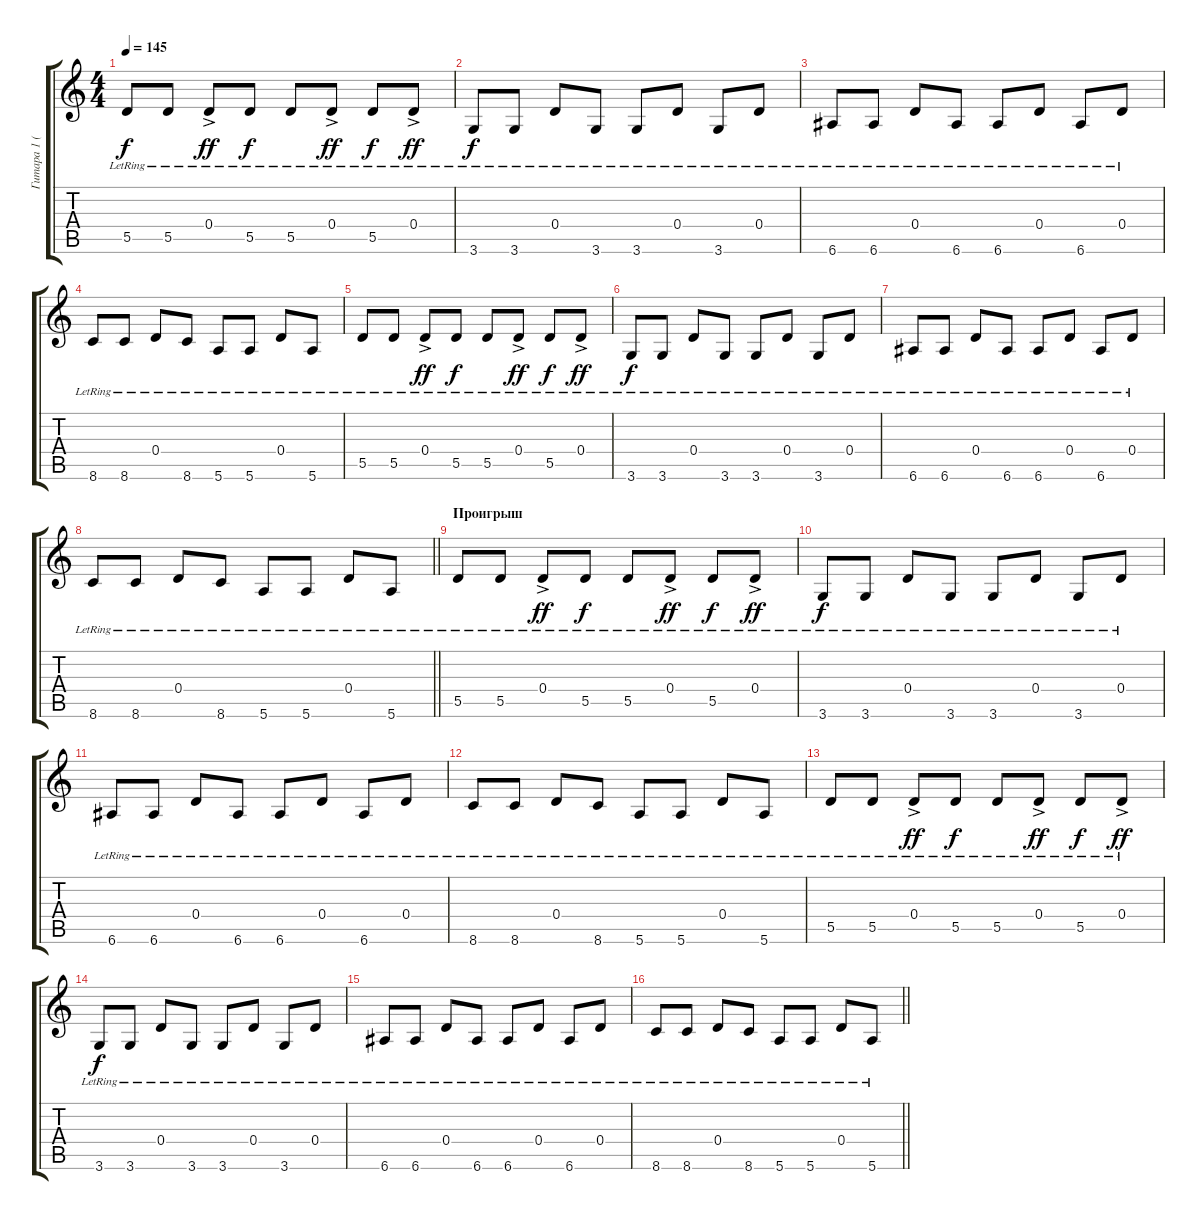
\track ("Гитара 1 (Электро)" "Гитара 1 (") {instrument electricguitarclean}
\staff {score tabs}
\tuning (E4 B3 G3 D3 A2 E2) {hide}
\ts (4 4)
\tempo 145
\clef g2
\ks c
5.5{lr}.8{dy f instrument electricguitarclean} 5.5{lr}.8 0.4{ac lr}.8{dy ff} 5.5{lr}.8{dy f} 5.5{lr}.8 0.4{ac lr}.8{dy ff} 5.5{lr}.8{dy f} 0.4{ac lr}.8{dy ff} |
3.6{lr}.8{dy f} 3.6{lr}.8 0.4{lr}.8 3.6{lr}.8 3.6{lr}.8 0.4{lr}.8 3.6{lr}.8 0.4{lr}.8 |
6.6{lr}.8 6.6{lr}.8 0.4{lr}.8 6.6{lr}.8 6.6{lr}.8 0.4{lr}.8 6.6{lr}.8 0.4{lr}.8 |
8.6{lr}.8 8.6{lr}.8 0.4{lr}.8 8.6{lr}.8 5.6{lr}.8 5.6{lr}.8 0.4{lr}.8 5.6{lr}.8 |
5.5{lr}.8 5.5{lr}.8 0.4{ac lr}.8{dy ff} 5.5{lr}.8{dy f} 5.5{lr}.8 0.4{ac lr}.8{dy ff} 5.5{lr}.8{dy f} 0.4{ac lr}.8{dy ff} |
3.6{lr}.8{dy f} 3.6{lr}.8 0.4{lr}.8 3.6{lr}.8 3.6{lr}.8 0.4{lr}.8 3.6{lr}.8 0.4{lr}.8 |
6.6{lr}.8 6.6{lr}.8 0.4{lr}.8 6.6{lr}.8 6.6{lr}.8 0.4{lr}.8 6.6{lr}.8 0.4{lr}.8 |
\barLineRight lightlight
8.6{lr}.8 8.6{lr}.8 0.4{lr}.8 8.6{lr}.8 5.6{lr}.8 5.6{lr}.8 0.4{lr}.8 5.6{lr}.8 |
\section ("" "Проигрыш")
5.5{lr}.8 5.5{lr}.8 0.4{ac lr}.8{dy ff} 5.5{lr}.8{dy f} 5.5{lr}.8 0.4{ac lr}.8{dy ff} 5.5{lr}.8{dy f} 0.4{ac lr}.8{dy ff} |
3.6{lr}.8{dy f} 3.6{lr}.8 0.4{lr}.8 3.6{lr}.8 3.6{lr}.8 0.4{lr}.8 3.6{lr}.8 0.4{lr}.8 |
6.6{lr}.8 6.6{lr}.8 0.4{lr}.8 6.6{lr}.8 6.6{lr}.8 0.4{lr}.8 6.6{lr}.8 0.4{lr}.8 |
8.6{lr}.8 8.6{lr}.8 0.4{lr}.8 8.6{lr}.8 5.6{lr}.8 5.6{lr}.8 0.4{lr}.8 5.6{lr}.8 |
5.5{lr}.8 5.5{lr}.8 0.4{ac lr}.8{dy ff} 5.5{lr}.8{dy f} 5.5{lr}.8 0.4{ac lr}.8{dy ff} 5.5{lr}.8{dy f} 0.4{ac lr}.8{dy ff} |
3.6{lr}.8{dy f} 3.6{lr}.8 0.4{lr}.8 3.6{lr}.8 3.6{lr}.8 0.4{lr}.8 3.6{lr}.8 0.4{lr}.8 |
6.6{lr}.8 6.6{lr}.8 0.4{lr}.8 6.6{lr}.8 6.6{lr}.8 0.4{lr}.8 6.6{lr}.8 0.4{lr}.8 |
\barLineRight lightlight
8.6{lr}.8 8.6{lr}.8 0.4{lr}.8 8.6{lr}.8 5.6{lr}.8 5.6{lr}.8 0.4{lr}.8 5.6{lr}.8
